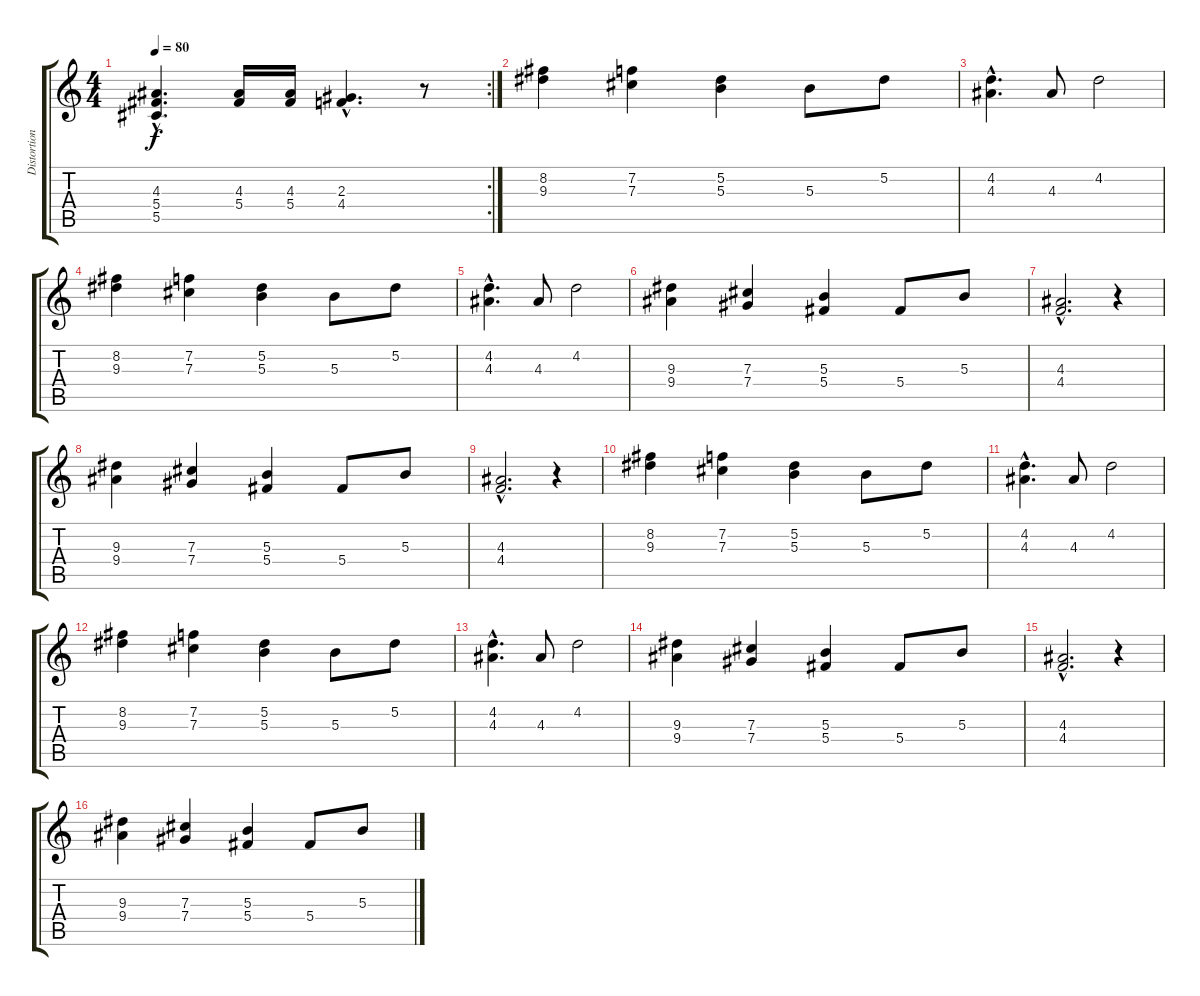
\track ("Distortion" "Distortion") {instrument distortionguitar}
\staff {score tabs}
\tuning (Eb4 Bb3 Gb3 Db3 Ab2 Eb2) {hide}
\rc 2
\ts (4 4)
\tempo 80
\clef g2
\ks c
(4.3{hac} 5.4{hac} 5.5{hac}).4{d dy f} (4.3 5.4).16 (4.3 5.4).16 (2.3{hac} 4.4{hac}).4{d} r.8 |
(8.2 9.3).4 (7.2 7.3).4 (5.2 5.3).4 5.3.8 5.2.8 |
(4.2{hac} 4.3{hac}).4{d} 4.3.8 4.2.2 |
(8.2 9.3).4 (7.2 7.3).4 (5.2 5.3).4 5.3.8 5.2.8 |
(4.2{hac} 4.3{hac}).4{d} 4.3.8 4.2.2 |
(9.3 9.4).4 (7.3 7.4).4 (5.3 5.4).4 5.4.8 5.3.8 |
(4.3{hac} 4.4{hac}).2{d} r.4 |
(9.3 9.4).4 (7.3 7.4).4 (5.3 5.4).4 5.4.8 5.3.8 |
(4.3{hac} 4.4{hac}).2{d} r.4 |
(8.2 9.3).4 (7.2 7.3).4 (5.2 5.3).4 5.3.8 5.2.8 |
(4.2{hac} 4.3{hac}).4{d} 4.3.8 4.2.2 |
(8.2 9.3).4 (7.2 7.3).4 (5.2 5.3).4 5.3.8 5.2.8 |
(4.2{hac} 4.3{hac}).4{d} 4.3.8 4.2.2 |
(9.3 9.4).4 (7.3 7.4).4 (5.3 5.4).4 5.4.8 5.3.8 |
(4.3{hac} 4.4{hac}).2{d} r.4 |
(9.3 9.4).4 (7.3 7.4).4 (5.3 5.4).4 5.4.8 5.3.8
